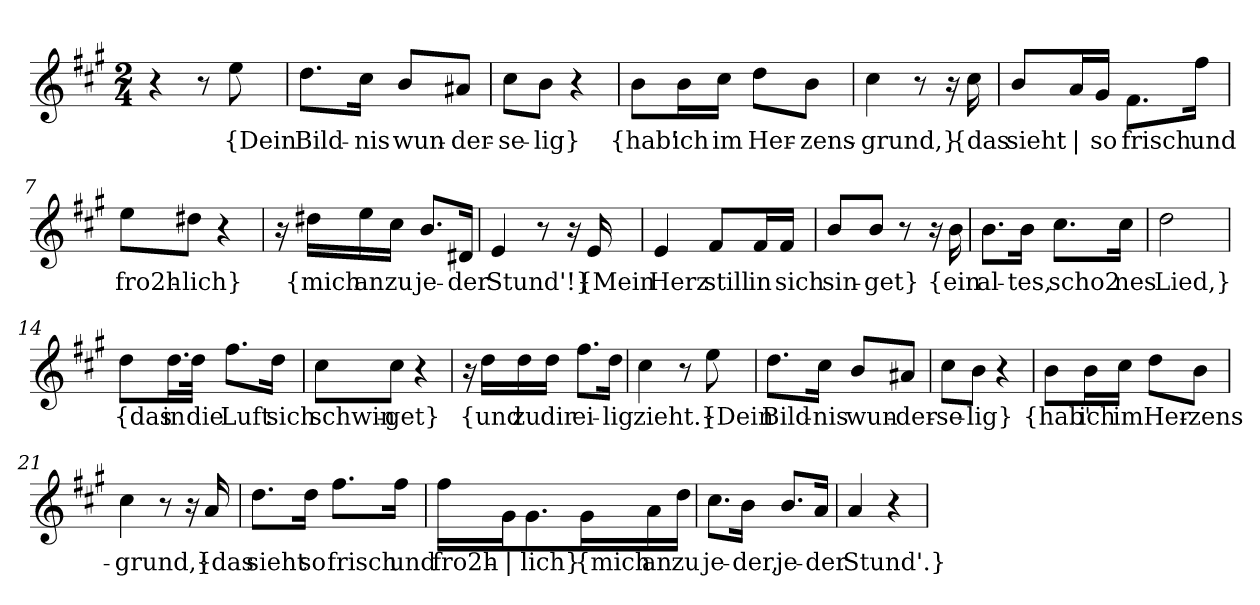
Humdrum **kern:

**kern	**text
*part1	*part1
*staff1	*staff1
*clefG2	*
*k[f#c#g#]	*
*M2/4	*
=1	=1
4r	.
8r	.
!	!LO:LY:b
8ee\	{Dein
=2	=2
!	!LO:LY:b
8.dd\L	Bild-
!	!LO:LY:b
16cc#\Jk	-nis
!	!LO:LY:b
8b/L	wun-
!	!LO:LY:b
8a#X/J	-der-
=3	=3
!	!LO:LY:b
8cc#\L	-se-
!	!LO:LY:b
8b\J	-lig}
4r	.
=4	=4
!	!LO:LY:b
8b\L	{hab'
!	!LO:LY:b
16b\L	ich
!	!LO:LY:b
16cc#\JJ	im
!	!LO:LY:b
8dd\L	Her-
!	!LO:LY:b
8b\J	-zens-
=5	=5
!	!LO:LY:b
4cc#\	-grund,}
8r	.
16r	.
!	!LO:LY:b
16cc#\	{das
=6	=6
!	!LO:LY:b
8b/L	sieht
!	!LO:LY:b
16a/L	|
!	!LO:LY:b
16g#/JJ	so
!	!LO:LY:b
8.f#\L	frisch
!	!LO:LY:b
16ff#\Jk	und
!!LO:LB:g=z
=7	=7
!	!LO:LY:b
8ee\L	fro2h-
!	!LO:LY:b
8dd#X\J	-lich}
4r	.
=8	=8
16r	.
!	!LO:LY:b
16dd#X\LL	{mich
!	!LO:LY:b
16ee\	an
!	!LO:LY:b
16cc#\JJ	zu
!	!LO:LY:b
8.b/L	je-
!	!LO:LY:b
16d#X/Jk	-der
=9	=9
!	!LO:LY:b
4e/	Stund'!}
8r	.
16r	.
!	!LO:LY:b
16e/	{Mein
=10	=10
!	!LO:LY:b
4e/	Herz
!	!LO:LY:b
8f#/L	still
!	!LO:LY:b
16f#/L	in
!	!LO:LY:b
16f#/JJ	sich
=11	=11
!	!LO:LY:b
8b/L	sin-
!	!LO:LY:b
8b/J	-get}
8r	.
16r	.
!	!LO:LY:b
16b\	{ein
=12	=12
!	!LO:LY:b
8.b\L	al-
!	!LO:LY:b
16b\Jk	-tes,
!	!LO:LY:b
8.cc#\L	scho2
!	!LO:LY:b
16cc#\Jk	-nes
!!LO:LB:g=z
=13	=13
!	!LO:LY:b
2dd\	Lied,}
=14	=14
!	!LO:LY:b
8dd\L	{das
!	!LO:LY:b
16.dd\L	in
!	!LO:LY:b
32dd\JJk	die
!	!LO:LY:b
8.ff#\L	Luft
!	!LO:LY:b
16dd\Jk	sich
=15	=15
!	!LO:LY:b
8cc#\L	schwin-
!	!LO:LY:b
8cc#\J	-get}
4r	.
=16	=16
16r	.
!	!LO:LY:b
16dd\LL	{und
!	!LO:LY:b
16dd\	zu
!	!LO:LY:b
16dd\JJ	dir
!	!LO:LY:b
8.ff#\L	ei-
!	!LO:LY:b
16dd\Jk	-lig
=17	=17
!	!LO:LY:b
4cc#\	zieht.}
8r	.
!	!LO:LY:b
8ee\	{Dein
=18	=18
!	!LO:LY:b
8.dd\L	Bild-
!	!LO:LY:b
16cc#\Jk	-nis
!	!LO:LY:b
8b/L	wun-
!	!LO:LY:b
8a#X/J	-der-
!!LO:LB:g=z
=19	=19
!	!LO:LY:b
8cc#\L	-se-
!	!LO:LY:b
8b\J	-lig}
4r	.
=20	=20
!	!LO:LY:b
8b\L	{hab'
!	!LO:LY:b
16b\L	ich
!	!LO:LY:b
16cc#\JJ	im
!	!LO:LY:b
8dd\L	Her-
!	!LO:LY:b
8b\J	-zens-
=21	=21
!	!LO:LY:b
4cc#\	-grund,}
8r	.
16r	.
!	!LO:LY:b
16a/	{das
=22	=22
!	!LO:LY:b
8.dd\L	sieht
!	!LO:LY:b
16dd\Jk	so
!	!LO:LY:b
8.ff#\L	frisch
!	!LO:LY:b
16ff#\Jk	und
=23	=23
!	!LO:LY:b
16ff#\LL	fro2h-
!	!LO:LY:b
16g#\J	|
!	!LO:LY:b
8.g#\	-lich}
!	!LO:LY:b
16g#\L	{mich
!	!LO:LY:b
16a\	an
!	!LO:LY:b
16dd\JJ	zu
!!LO:LB:g=z
=24	=24
!	!LO:LY:b
8.cc#\L	je-
!	!LO:LY:b
16b\Jk	-der,
!	!LO:LY:b
8.b/L	je-
!	!LO:LY:b
16a/Jk	-der
=25	=25
!	!LO:LY:b
4a/	Stund'.}
4r	.
=	=
*-	*-
